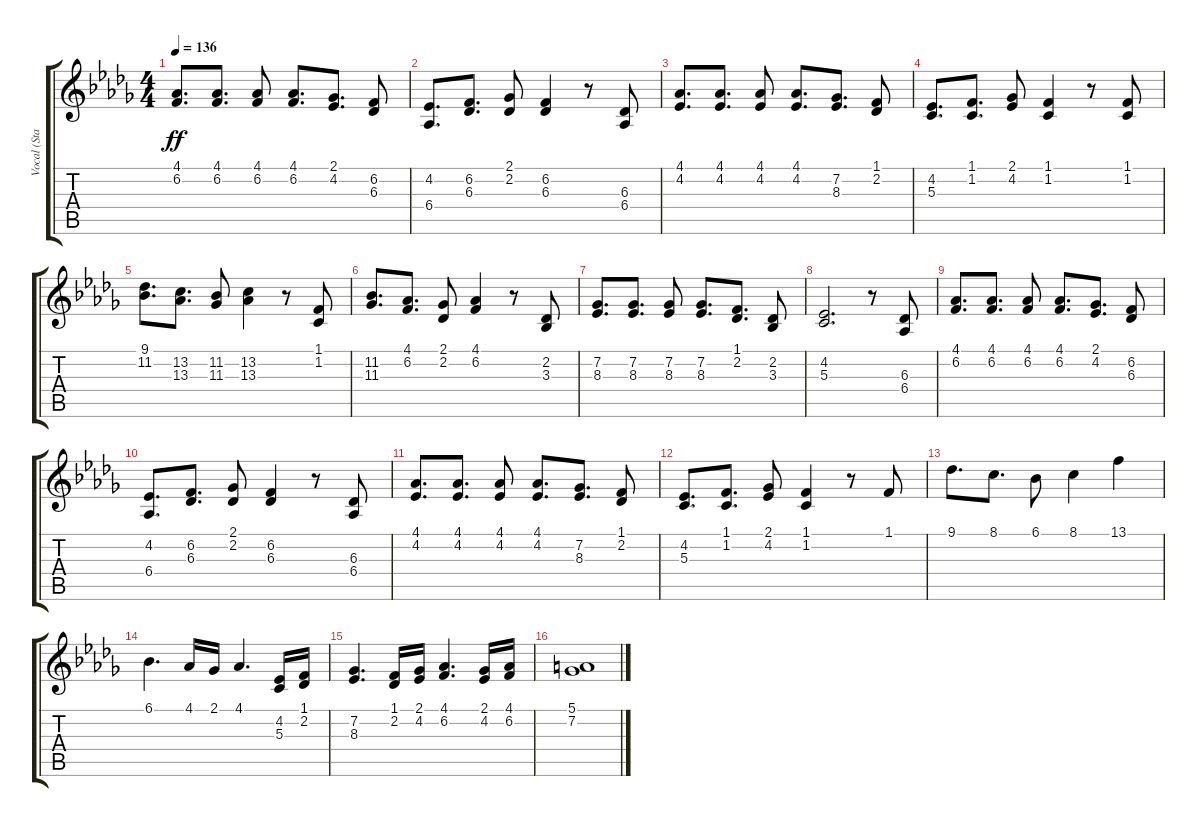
\track ("Vocal (Staff 1)" "Vocal (Sta") {instrument lead2sawtooth}
\staff {score tabs}
\tuning (E4 B3 G3 D3 A2 E2) {hide}
\ts (4 4)
\tempo 136
\clef g2
\ks db
(4.1 6.2).8{d dy ff} (4.1 6.2).8{d} (4.1 6.2).8 (4.1 6.2).8{d} (2.1 4.2).8{d} (6.2 6.3).8 |
(4.2 6.4).8{d} (6.2 6.3).8{d} (2.1 2.2).8 (6.2 6.3).4 r.8 (6.3 6.4).8 |
(4.1 4.2).8{d} (4.1 4.2).8{d} (4.1 4.2).8 (4.1 4.2).8{d} (7.2 8.3).8{d} (1.1 2.2).8 |
(4.2 5.3).8{d} (1.1 1.2).8{d} (2.1 4.2).8 (1.1 1.2).4 r.8 (1.1 1.2).8 |
(9.1 11.2).8{d} (13.2 13.3).8{d} (11.2 11.3).8 (13.2 13.3).4 r.8 (1.1 1.2).8 |
(11.2 11.3).8{d} (4.1 6.2).8{d} (2.1 2.2).8 (4.1 6.2).4 r.8 (2.2 3.3).8 |
(7.2 8.3).8{d} (7.2 8.3).8{d} (7.2 8.3).8 (7.2 8.3).8{d} (1.1 2.2).8{d} (2.2 3.3).8 |
(4.2 5.3).2{d} r.8 (6.3 6.4).8 |
(4.1 6.2).8{d} (4.1 6.2).8{d} (4.1 6.2).8 (4.1 6.2).8{d} (2.1 4.2).8{d} (6.2 6.3).8 |
(4.2 6.4).8{d} (6.2 6.3).8{d} (2.1 2.2).8 (6.2 6.3).4 r.8 (6.3 6.4).8 |
(4.1 4.2).8{d} (4.1 4.2).8{d} (4.1 4.2).8 (4.1 4.2).8{d} (7.2 8.3).8{d} (1.1 2.2).8 |
(4.2 5.3).8{d} (1.1 1.2).8{d} (2.1 4.2).8 (1.1 1.2).4 r.8 1.1.8 |
9.1.8{d} 8.1.8{d} 6.1.8 8.1.4 13.1.4 |
6.1.4{d} 4.1.16 2.1.16 4.1.4{d} (4.2 5.3).16 (1.1 2.2).16 |
(7.2 8.3).4{d} (1.1 2.2).16 (2.1 4.2).16 (4.1 6.2).4{d} (2.1 4.2).16 (4.1 6.2).16 |
(5.1 7.2).1
